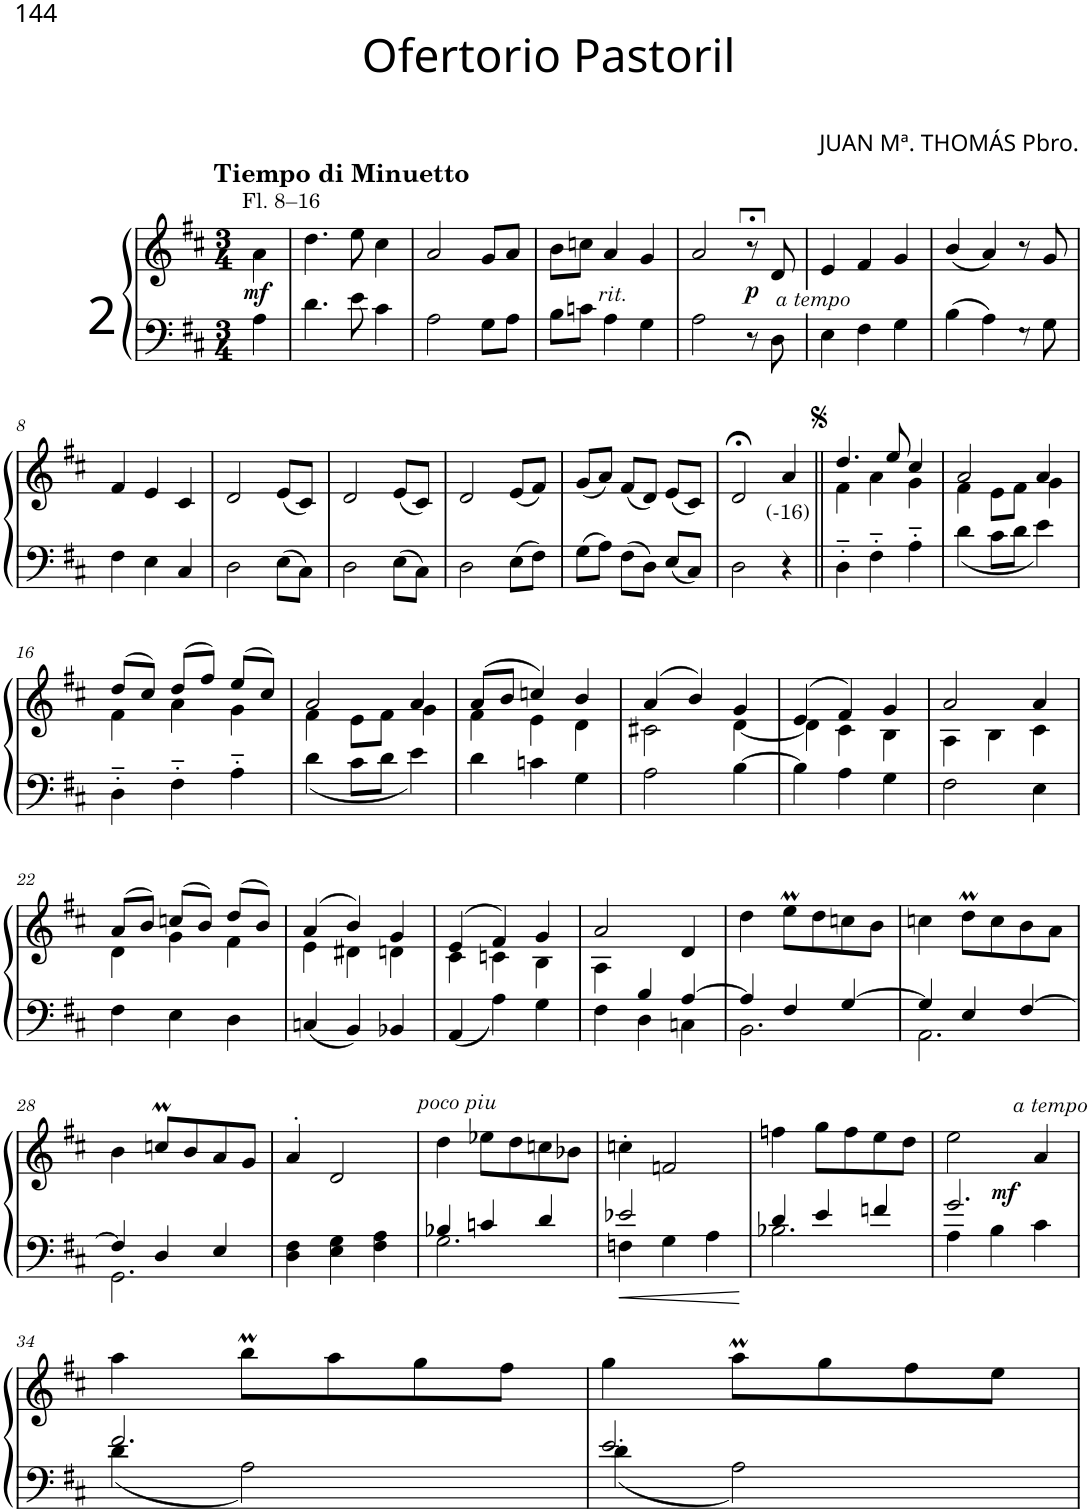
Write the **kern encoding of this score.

**kern	**kern	**dynam
*part1	*part1	*part1
*staff2	*staff1	*staff1/2
*I"Piano	*	*
*I'Piano	*	*
*clefF4	*clefG2	*
*k[f#c#]	*k[f#c#]	*
*M3/4	*M3/4	*
=1	=1	=1
!	!LO:TX:a:B:t=Tiempo di Minuetto	!
!	!LO:TX:a:t=Fl. 8–16	!
!	!	!LO:DY:b
4A\	4a\	mf
=2	=2	=2
4.d\	4.dd\	.
8e\	8ee\	.
4c#\	4cc#\	.
=3	=3	=3
2A\	2a/	.
8G\L	8g/L	.
8A\J	8a/J	.
=4	=4	=4
8B\L	8b\L	.
8cn\J	8ccn\J	.
!	!LO:TX:b:i:t=rit.	!
4A\	4a/	.
4G\	4g/	.
=5	=5	=5
2A\	2a/	.
!	!	!LO:DY:b
8r	8r;<	p
!	!LO:TX:b:i:t=a tempo	!
8D\	8d/	.
=6	=6	=6
4E\	4e/	.
4F#\	4f#/	.
4G\	4g/	.
=7	=7	=7
4B\	(<4b/	.
4A\	4a/)	.
8rE	8r	.
8G\	8g/	.
!!LO:LB:g=z
=8	=8	=8
4F#\	4f#/	.
4E\	4e/	.
4C#/	4c#/	.
=9	=9	=9
2D\	2d/	.
8E\L	(<8e/L	.
8C#\J	8c#/J)	.
=10	=10	=10
2D\	2d/	.
8E\L	(<8e/L	.
8C#\J	8c#/J)	.
=11	=11	=11
2D\	2d/	.
8E\L	(<8e/L	.
8F#\J	8f#/J)	.
=12	=12	=12
8G\L	(<8g/L	.
8A\J	8a/J)	.
8F#\L	(<8f#/L	.
8D\J	8d/J)	.
8E/L	(<8e/L	.
8C#/J	8c#/J)	.
=13	=13	=13
2D\	2d;</	.
!	!LO:TX:b:t=(-16)	!
4r	4a/	.
=14||	=14||	=14||
*	*^	*
4D'>~>\	4.dd/	4f#\	.
4F#'>~>\	.	4a\	.
.	8ee/	.	.
4A'>~>\	4cc#/	4g\	.
=15	=15	=15	=15
4d\	2a/	4f#\	.
8c#\L	.	8e\L	.
8d\J	.	8f#\J	.
4e\	4a/	4g\	.
!!LO:LB:g=z	!!
=16	=16	=16	=16
4D'>~>\	(>8dd/L	4f#\	.
.	8cc#/J)	.	.
4F#'>~>\	(>8dd/L	4a\	.
.	8ff#/J)	.	.
4A'>~>\	(>8ee/L	4g\	.
.	8cc#/J)	.	.
=17	=17	=17	=17
4d\	2a/	4f#\	.
8c#\L	.	8e\L	.
8d\J	.	8f#\J	.
4e\	4a/	4g\	.
=18	=18	=18	=18
4d\	(>8a/L	4f#\	.
.	8b/J	.	.
4cn\	4ccn/)	4e\	.
4G\	4b/	4d\	.
=19	=19	=19	=19
2A\	(>4a/	2c#X\	.
.	4b/)	.	.
[4B\	4g/	[4d\	.
=20	=20	=20	=20
4B\]	(>4e/	4d\]	.
4A\	4f#/)	4c#\	.
4G\	4g/	4B\	.
=21	=21	=21	=21
2F#\	2a/	4A\	.
.	.	4B\	.
4E\	4a/	4c#\	.
!!LO:LB:g=z	!!
=22	=22	=22	=22
4F#\	(>8a/L	4d\	.
.	8b/J)	.	.
4E\	(>8ccn/L	4g\	.
.	8b/J)	.	.
4D\	(>8dd/L	4f#\	.
.	8b/J)	.	.
=23	=23	=23	=23
4Cn/	(>4a/	4e\	.
4BB/	4b/)	4d#X\	.
4BB-X/	4g/	4dn\	.
=24	=24	=24	=24
4AA/	(>4e/	4c#\	.
4A\	4f#/)	4cn\	.
4G\	4g/	4B\	.
=25	=25	=25	=25
*^	*	*	*
4F#\	4ryy	2a/	4A\	.
4D\	4B/	.	2ryy	.
4Cn\	[4A/	4d/	.	.
*	*	*v	*v	*
=26	=26	=26	=26
2.BB\	4A/]	4dd\	.
.	4F#/	8ee>\L	.
.	.	8dd\	.
.	[4G/	8ccn\	.
.	.	8b\J	.
=27	=27	=27	=27
2.AA\	4G/]	4ccn\	.
.	4E/	8dd>\L	.
.	.	8cc\	.
.	[4F#/	8b\	.
.	.	8a\J	.
!!LO:LB:g=z
=28	=28	=28	=28
2.GG\	4F#/]	4b\	.
.	4D/	8ccn>/L	.
.	.	8b/	.
.	4E/	8a/	.
.	.	8g/J	.
*v	*v	*	*
=29	=29	=29
4D\ 4F#\	4a'>/	.
4E\ 4G\	2d/	.
4F#\ 4A\	.	.
=30	=30	=30
*^	*	*
!	!	!LO:TX:a:i:t=poco piu	!
4B-X/	2.G\	4dd\	.
4cn/	.	8ee-X\L	.
.	.	8dd\	.
4d/	.	8ccn\	.
.	.	8b-X\J	.
=31	=31	=31	=31
2e-X/	4Fn\	4ccn'>\	.
.	4G\	2fn/	.
4ryy	4A\	.	.
=32	=32	=32	=32
4d/	2.B-X\	4ffn\	.
4e/	.	8gg\L	.
.	.	8ff\	.
4fn/	.	8ee\	.
.	.	8dd\J	.
=33	=33	=33	=33
2.g/	4A\	2ee\	.
!	!	!	!LO:DY:a=2
.	4B\	.	mf
!	!	!LO:TX:a:i:t=a tempo	!
.	4c#\	4a/	.
!!LO:LB:g=z
=34	=34	=34	=34
2.f#/	4d\	4aa\	.
.	2A\	8bb>\L	.
.	.	8aa\	.
.	.	8gg\	.
.	.	8ff#\J	.
=35	=35	=35	=35
2e/	4d'>\	4gg\	.
.	2A\	8aa>\L	.
.	.	8gg\	.
4ryy	.	8ff#\	.
.	.	8ee\J	.
*v	*v	*	*
=	=	=
*-	*-	*-
